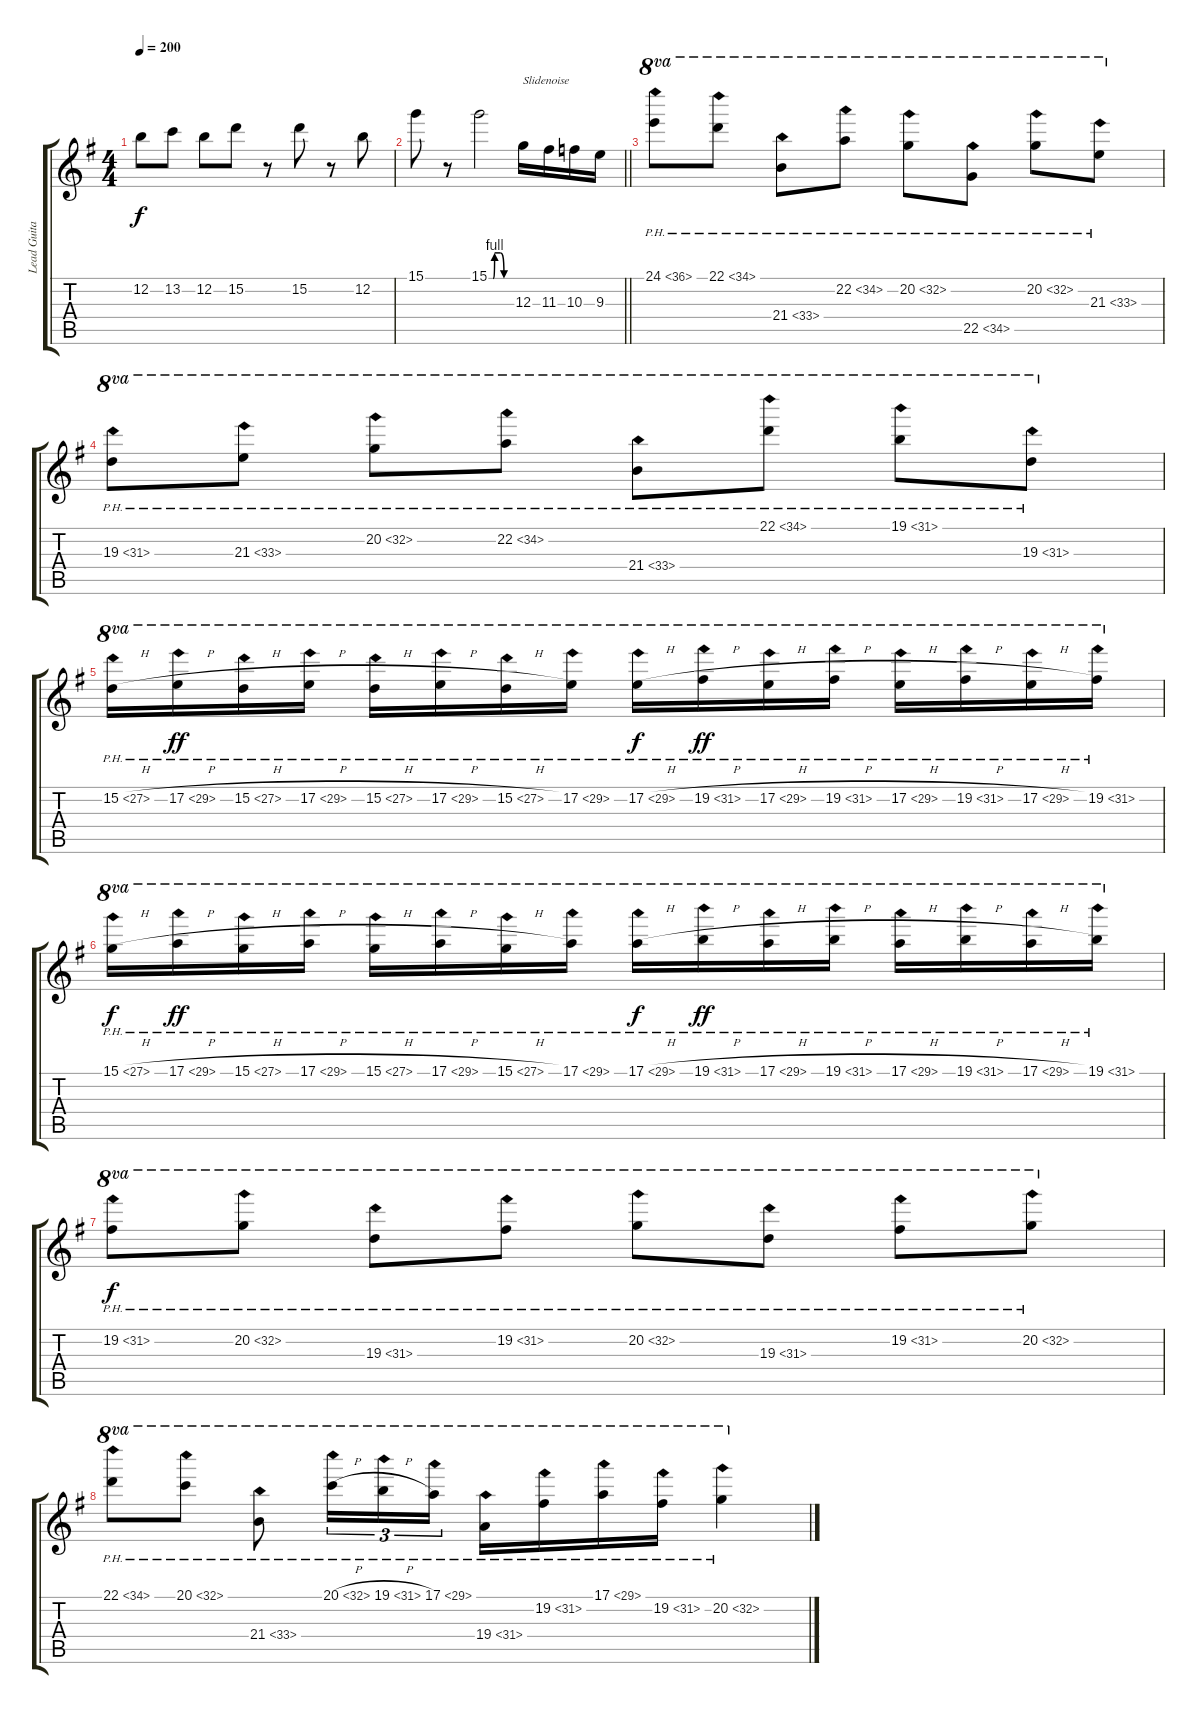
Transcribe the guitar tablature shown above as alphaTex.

\track ("Lead Guitar A" "Lead Guita") {instrument overdrivenguitar}
\staff {score tabs}
\tuning (E4 B3 G3 D3 A2 E2) {hide}
\ts (4 4)
\tempo 200
\clef g2
\ks g
12.2.8{dy f} 13.2.8 12.2.8 15.2.8 r.8 15.2.8 r.8 12.2.8 |
\barLineRight lightlight
15.1.8 r.8 15.1{be (custom 0 0 11 0 15 4 30 4 40 0 45 0 60 0)}.2 12.3.16{txt "Slidenoise" instrument guitarfretnoise} 11.3.16 10.3.16 9.3.16 |
\section ("" "")
24.1{ph 12}.8{ot 8va instrument overdrivenguitar} 22.1{ph 12}.8{ot 8va} 21.4{ph 12}.8{ot 8va} 22.2{ph 12}.8{ot 8va} 20.2{ph 12}.8{ot 8va} 22.5{ph 12}.8{ot 8va} 20.2{ph 12}.8{ot 8va} 21.3{ph 12}.8{ot 8va} |
19.3{ph 12}.8{ot 8va} 21.3{ph 12}.8{ot 8va} 20.2{ph 12}.8{ot 8va} 22.2{ph 12}.8{ot 8va} 21.4{ph 12}.8{ot 8va} 22.1{ph 12}.8{ot 8va} 19.1{ph 12}.8{ot 8va} 19.3{ph 12}.8{ot 8va} |
15.2{ph 12 h}.16{ot 8va} 17.2{ph 12 h}.16{ot 8va dy ff} 15.2{ph 12 h}.16{ot 8va} 17.2{ph 12 h}.16{ot 8va} 15.2{ph 12 h}.16{ot 8va} 17.2{ph 12 h}.16{ot 8va} 15.2{ph 12 h}.16{ot 8va} 17.2{ph 12}.16{ot 8va} 17.2{ph 12 h}.16{ot 8va dy f} 19.2{ph 12 h}.16{ot 8va dy ff} 17.2{ph 12 h}.16{ot 8va} 19.2{ph 12 h}.16{ot 8va} 17.2{ph 12 h}.16{ot 8va} 19.2{ph 12 h}.16{ot 8va} 17.2{ph 12 h}.16{ot 8va} 19.2{ph 12}.16{ot 8va} |
15.1{ph 12 h}.16{ot 8va dy f} 17.1{ph 12 h}.16{ot 8va dy ff} 15.1{ph 12 h}.16{ot 8va} 17.1{ph 12 h}.16{ot 8va} 15.1{ph 12 h}.16{ot 8va} 17.1{ph 12 h}.16{ot 8va} 15.1{ph 12 h}.16{ot 8va} 17.1{ph 12}.16{ot 8va} 17.1{ph 12 h}.16{ot 8va dy f} 19.1{ph 12 h}.16{ot 8va dy ff} 17.1{ph 12 h}.16{ot 8va} 19.1{ph 12 h}.16{ot 8va} 17.1{ph 12 h}.16{ot 8va} 19.1{ph 12 h}.16{ot 8va} 17.1{ph 12 h}.16{ot 8va} 19.1{ph 12}.16{ot 8va} |
19.2{ph 12}.8{ot 8va dy f} 20.2{ph 12}.8{ot 8va} 19.3{ph 12}.8{ot 8va} 19.2{ph 12}.8{ot 8va} 20.2{ph 12}.8{ot 8va} 19.3{ph 12}.8{ot 8va} 19.2{ph 12}.8{ot 8va} 20.2{ph 12}.8{ot 8va} |
22.1{ph 12}.8{ot 8va} 20.1{ph 12}.8{ot 8va} 21.4{ph 12}.8{ot 8va} 20.1{ph 12 h}.16{tu (3 2) ot 8va} 19.1{ph 12 h}.16{tu (3 2) ot 8va} 17.1{ph 12}.16{tu (3 2) ot 8va} 19.4{ph 12}.16{ot 8va} 19.2{ph 12}.16{ot 8va} 17.1{ph 12}.16{ot 8va} 19.2{ph 12}.16{ot 8va} 20.2{ph 12}.4{ot 8va}
